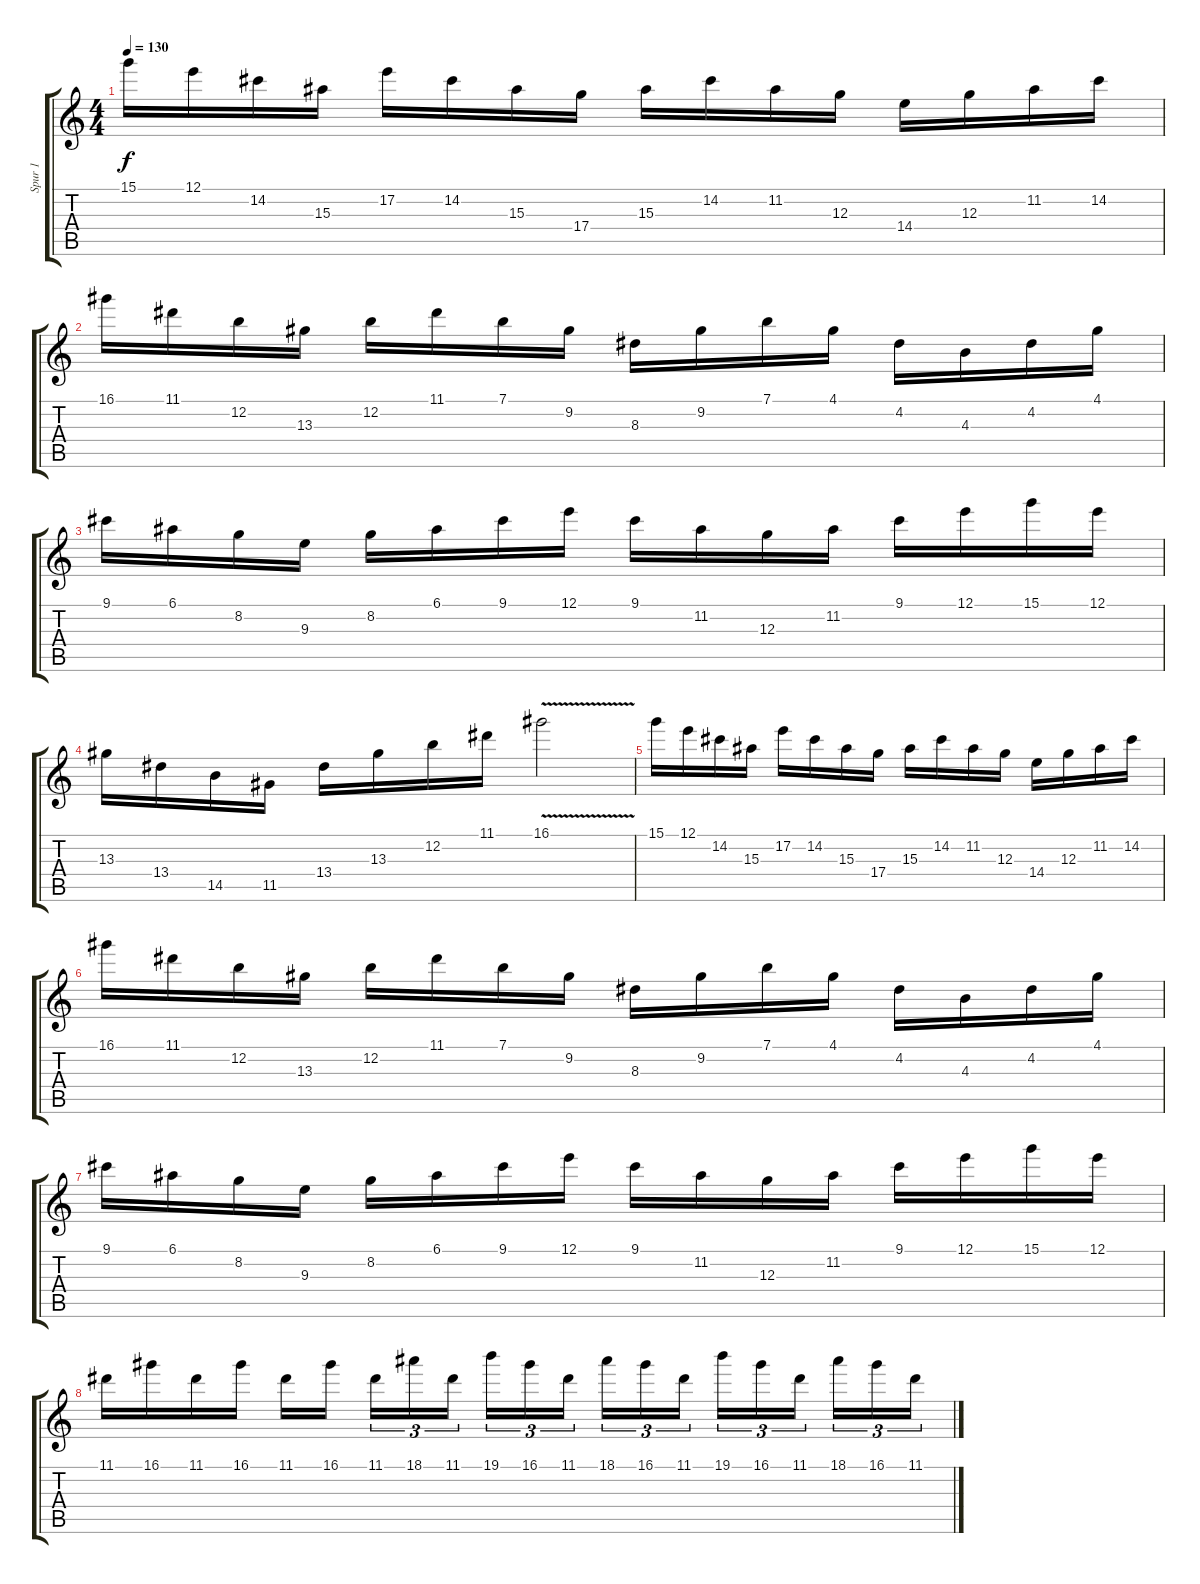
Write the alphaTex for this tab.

\track ("Spur 1" "Spur 1") {instrument distortionguitar}
\staff {score tabs}
\tuning (E4 B3 G3 D3 A2 E2) {hide}
\ts (4 4)
\tempo 130
\clef g2
\ks c
15.1.16{dy f} 12.1.16 14.2.16 15.3.16 17.2.16 14.2.16 15.3.16 17.4.16 15.3.16 14.2.16 11.2.16 12.3.16 14.4.16 12.3.16 11.2.16 14.2.16 |
16.1.16 11.1.16 12.2.16 13.3.16 12.2.16 11.1.16 7.1.16 9.2.16 8.3.16 9.2.16 7.1.16 4.1.16 4.2.16 4.3.16 4.2.16 4.1.16 |
9.1.16 6.1.16 8.2.16 9.3.16 8.2.16 6.1.16 9.1.16 12.1.16 9.1.16 11.2.16 12.3.16 11.2.16 9.1.16 12.1.16 15.1.16 12.1.16 |
13.3.16 13.4.16 14.5.16 11.5.16 13.4.16 13.3.16 12.2.16 11.1.16 16.1{v}.2 |
15.1.16 12.1.16 14.2.16 15.3.16 17.2.16 14.2.16 15.3.16 17.4.16 15.3.16 14.2.16 11.2.16 12.3.16 14.4.16 12.3.16 11.2.16 14.2.16 |
16.1.16 11.1.16 12.2.16 13.3.16 12.2.16 11.1.16 7.1.16 9.2.16 8.3.16 9.2.16 7.1.16 4.1.16 4.2.16 4.3.16 4.2.16 4.1.16 |
9.1.16 6.1.16 8.2.16 9.3.16 8.2.16 6.1.16 9.1.16 12.1.16 9.1.16 11.2.16 12.3.16 11.2.16 9.1.16 12.1.16 15.1.16 12.1.16 |
11.1.16 16.1.16 11.1.16 16.1.16 11.1.16 16.1.16{beam splitsecondary} 11.1.16{tu (3 2)} 18.1.16{tu (3 2)} 11.1.16{tu (3 2)} 19.1.16{tu (3 2)} 16.1.16{tu (3 2)} 11.1.16{tu (3 2) beam splitsecondary} 18.1.16{tu (3 2)} 16.1.16{tu (3 2)} 11.1.16{tu (3 2)} 19.1.16{tu (3 2)} 16.1.16{tu (3 2)} 11.1.16{tu (3 2) beam splitsecondary} 18.1.16{tu (3 2)} 16.1.16{tu (3 2)} 11.1.16{tu (3 2)}
